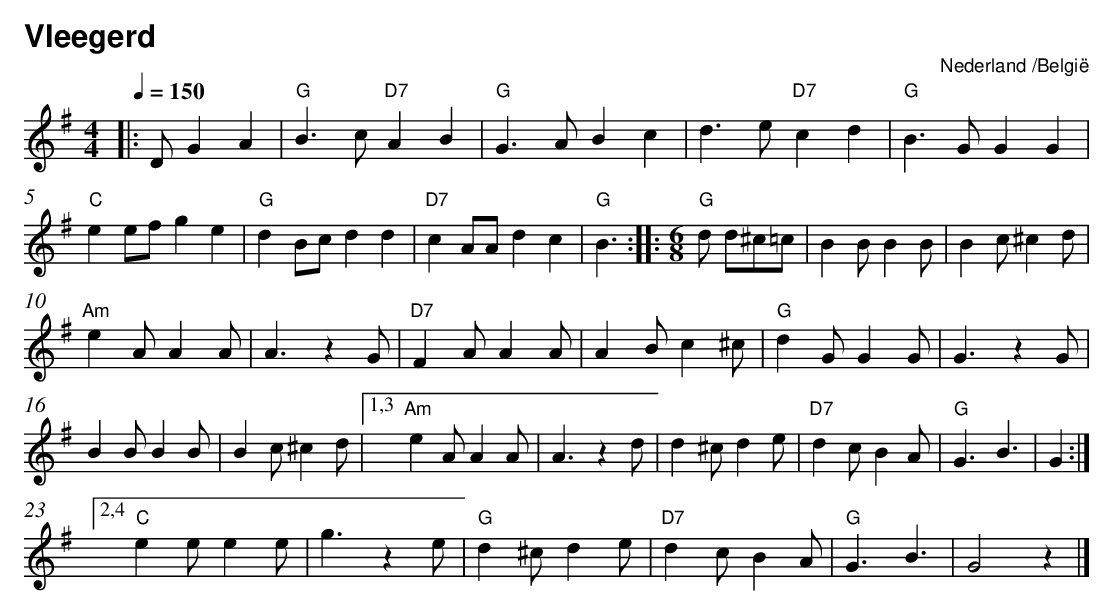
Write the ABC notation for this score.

X:1
T:Vleegerd
C: Nederland /België
L:1/8
M:4/4
Q:1/4=150
K:G
V:1 treble nm=""
|: DG2 A2 |"G" B3 c"D7" A2 B2 |"G" G3 AB2 c2 |d3 e"D7" c2 d2 | "G" B3 G G2 G2 |
"C" e2 ef g2 e2 |"G" d2 Bc d2 d2 |"D7" c2 AA d2 c2 | "G" B3 :|: [M:6/8]
"G"d d^c=c | B2 B B2 B | B2 c ^c2 d |$
"Am" e2 A A2 A | A3 z2 G |"D7" F2 A A2 A | A2 B c2 ^c |"G" d2 G G2 G | G3 z2 G |$
B2 B B2 B | B2 c ^c2 d |1,3"Am" e2 A A2 A | A3 z2 d | d2 ^c d2 e |"D7" d2 c B2 A |"G" G3 B3 | G2 :|2,4$
"C" e2 e e2 e | g3 z2 e |"G" d2 ^c d2 e |"D7" d2 c B2 A | "G" G3 B3 | G4 z2 |]
